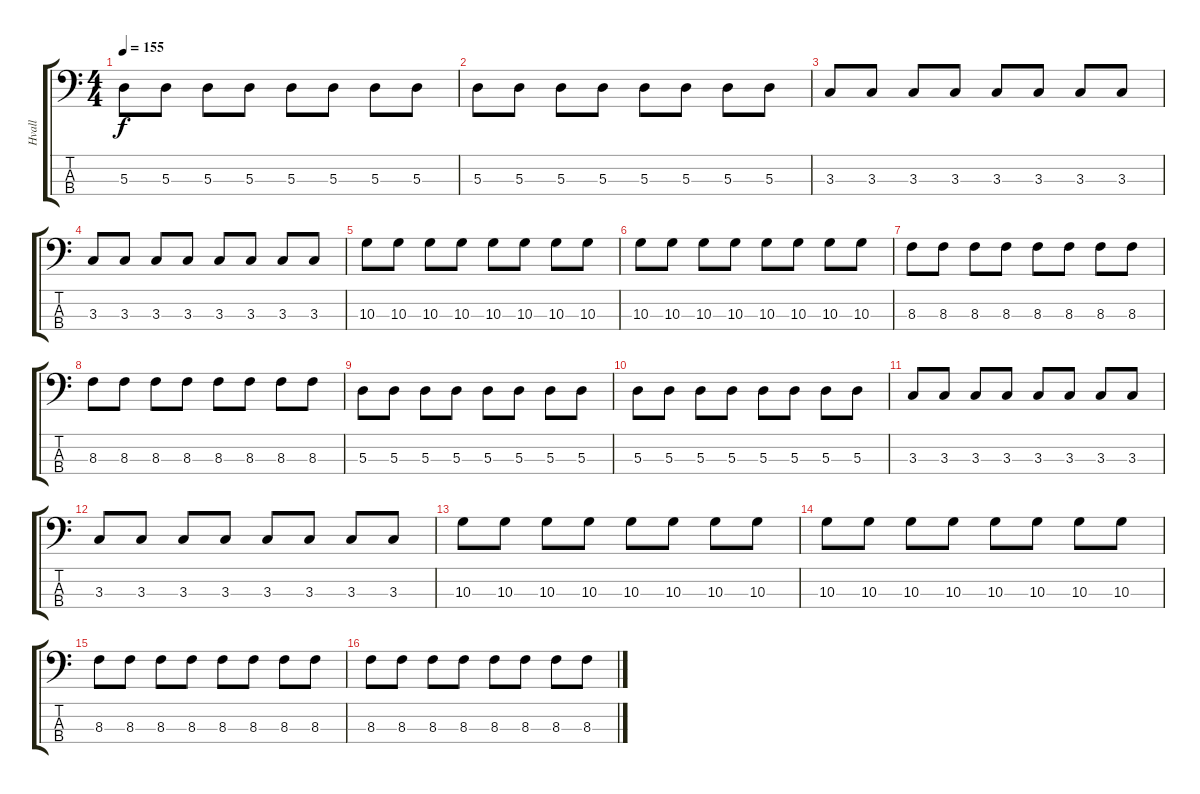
\track ("Hvall" "Hvall") {instrument electricbasspick}
\staff {score tabs}
\tuning (G2 D2 A1 E1) {hide}
\ts (4 4)
\tempo 155
\clef f4
\ks c
5.3.8{dy f} 5.3.8 5.3.8 5.3.8 5.3.8 5.3.8 5.3.8 5.3.8 |
5.3.8 5.3.8 5.3.8 5.3.8 5.3.8 5.3.8 5.3.8 5.3.8 |
3.3.8 3.3.8 3.3.8 3.3.8 3.3.8 3.3.8 3.3.8 3.3.8 |
3.3.8 3.3.8 3.3.8 3.3.8 3.3.8 3.3.8 3.3.8 3.3.8 |
10.3.8 10.3.8 10.3.8 10.3.8 10.3.8 10.3.8 10.3.8 10.3.8 |
10.3.8 10.3.8 10.3.8 10.3.8 10.3.8 10.3.8 10.3.8 10.3.8 |
8.3.8 8.3.8 8.3.8 8.3.8 8.3.8 8.3.8 8.3.8 8.3.8 |
8.3.8 8.3.8 8.3.8 8.3.8 8.3.8 8.3.8 8.3.8 8.3.8 |
5.3.8 5.3.8 5.3.8 5.3.8 5.3.8 5.3.8 5.3.8 5.3.8 |
5.3.8 5.3.8 5.3.8 5.3.8 5.3.8 5.3.8 5.3.8 5.3.8 |
3.3.8 3.3.8 3.3.8 3.3.8 3.3.8 3.3.8 3.3.8 3.3.8 |
3.3.8 3.3.8 3.3.8 3.3.8 3.3.8 3.3.8 3.3.8 3.3.8 |
10.3.8 10.3.8 10.3.8 10.3.8 10.3.8 10.3.8 10.3.8 10.3.8 |
10.3.8 10.3.8 10.3.8 10.3.8 10.3.8 10.3.8 10.3.8 10.3.8 |
8.3.8 8.3.8 8.3.8 8.3.8 8.3.8 8.3.8 8.3.8 8.3.8 |
8.3.8 8.3.8 8.3.8 8.3.8 8.3.8 8.3.8 8.3.8 8.3.8
